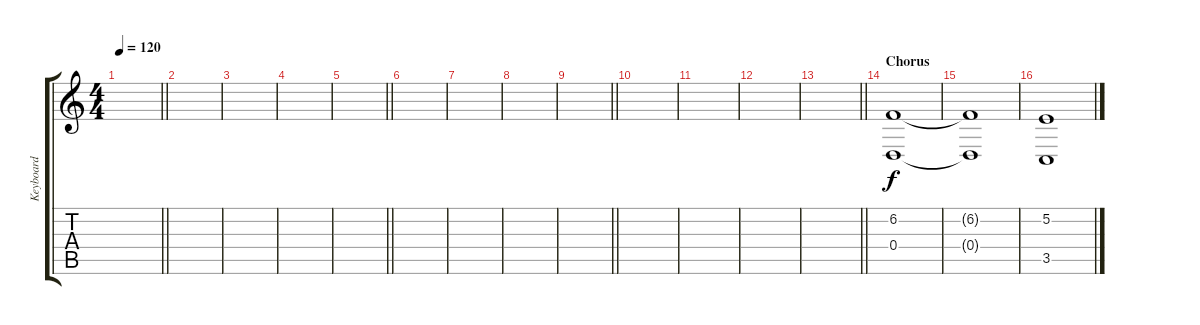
\track ("Keyboard" "Keyboard") {instrument lead8bassandlead}
\staff {score tabs}
\tuning (E4 B3 G3 D3 A2 E2) {hide}
\ts (4 4)
\tempo 120
\clef g2
\barLineRight lightlight
\ks c
|
|
|
|
\barLineRight lightlight
|
|
|
|
\barLineRight lightlight
|
|
|
|
\barLineRight lightlight
|
\section ("" "Chorus")
(6.2 0.4).1{volume 10 instrument choiraahs} |
(6.2{t} 0.4{t}).1 |
(5.2 3.5).1
